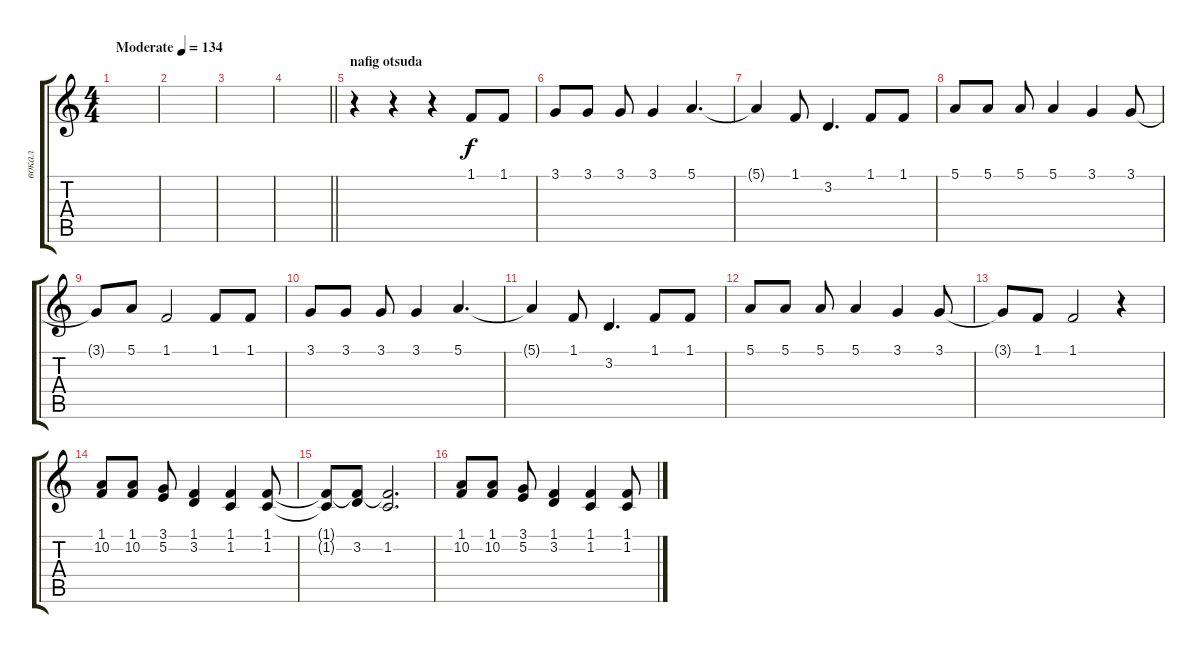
\track ("вокал" "вокал") {instrument viola}
\staff {score tabs}
\tuning (E4 B3 G3 D3 A2 E2) {hide}
\ts (4 4)
\tempo (134 "Moderate")
\clef g2
\ks c
|
|
|
\barLineRight lightlight
|
\section ("" "nafig otsuda")
r.4 r.4 r.4 1.1.8 1.1.8 |
3.1.8 3.1.8 3.1.8 3.1.4 5.1.4{d} |
5.1{t}.4 1.1.8 3.2.4{d} 1.1.8 1.1.8 |
5.1.8 5.1.8 5.1.8 5.1.4 3.1.4 3.1.8 |
3.1{t}.8 5.1.8 1.1.2 1.1.8 1.1.8 |
3.1.8 3.1.8 3.1.8 3.1.4 5.1.4{d} |
5.1{t}.4 1.1.8 3.2.4{d} 1.1.8 1.1.8 |
5.1.8 5.1.8 5.1.8 5.1.4 3.1.4 3.1.8 |
3.1{t}.8 1.1.8 1.1.2 r.4 |
(1.1 10.2).8 (1.1 10.2).8 (3.1 5.2).8 (1.1 3.2).4 (1.1 1.2).4 (1.1 1.2).8 |
(1.1{t} 1.2{t}).8 (1.1{t} 3.2).8 (1.1{t} 1.2).2{d} |
(1.1 10.2).8 (1.1 10.2).8 (3.1 5.2).8 (1.1 3.2).4 (1.1 1.2).4 (1.1 1.2).8
